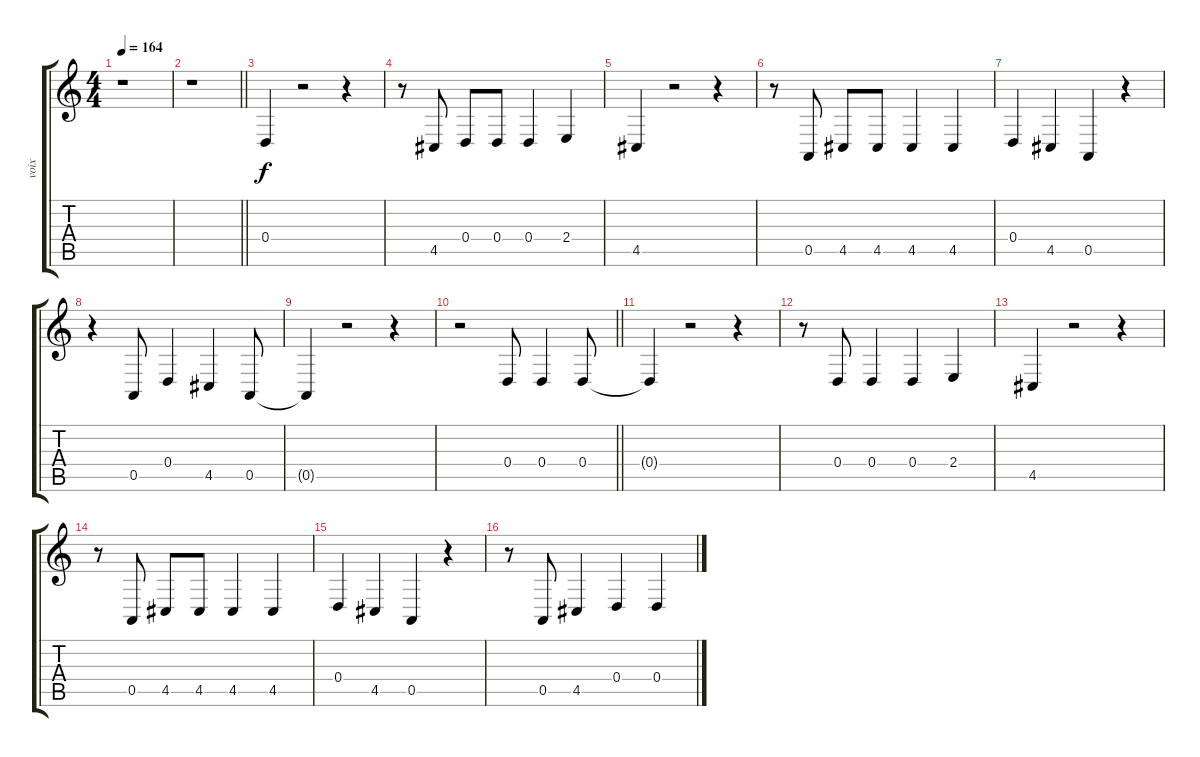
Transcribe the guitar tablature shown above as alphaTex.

\track ("voix" "voix") {instrument lead8bassandlead}
\staff {score tabs}
\tuning (E4 B3 G3 D3 A2 E2) {hide}
\ts (4 4)
\tempo 164
\clef g2
\ks c
r.1{dy f} |
\barLineRight lightlight
r.1 |
0.4.4 r.2 r.4 |
r.8 4.5.8 0.4.8 0.4.8 0.4.4 2.4.4 |
4.5.4 r.2 r.4 |
r.8 0.5.8 4.5.8 4.5.8 4.5.4 4.5.4 |
0.4.4 4.5.4 0.5.4 r.4 |
r.4 0.5.8 0.4.4 4.5.4 0.5.8 |
0.5{t}.4 r.2 r.4 |
\barLineRight lightlight
r.2 0.4.8 0.4.4 0.4.8 |
0.4{t}.4 r.2 r.4 |
r.8 0.4.8 0.4.4 0.4.4 2.4.4 |
4.5.4 r.2 r.4 |
r.8 0.5.8 4.5.8 4.5.8 4.5.4 4.5.4 |
0.4.4 4.5.4 0.5.4 r.4 |
r.8 0.5.8 4.5.4 0.4.4 0.4.4
